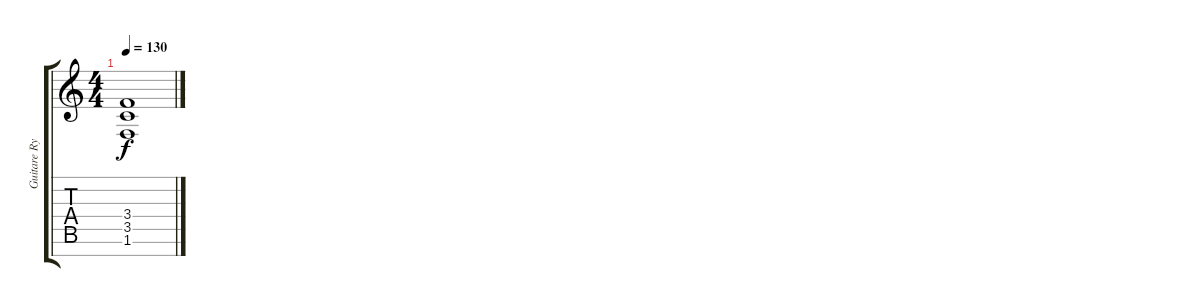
\track ("Guitare Rythmique" "Guitare Ry") {instrument overdrivenguitar}
\staff {score tabs}
\tuning (E4 B3 G3 D3 A2 E2 B1) {hide}
\ts (4 4)
\tempo 130
\clef g2
\ks c
(3.4{t} 3.5{t} 1.6{t}).1{dy f volume 0}
